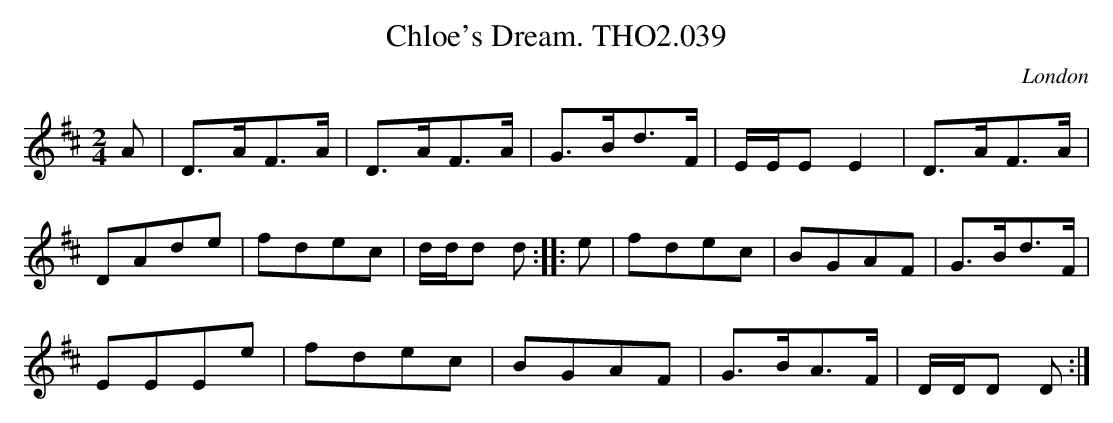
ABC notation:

X:1
T:Chloe's Dream. THO2.039
O:London
M:2/4
L:1/8
K:D
A|D>AF>A|D>AF>A|G>Bd>F|E/E/E E2|D>AF>A|
DAde|fdec|d/d/d d::e|fdec|BGAF|G>Bd>F|
EEEe|fdec|BGAF|G>BA>F|D/D/D D:|
